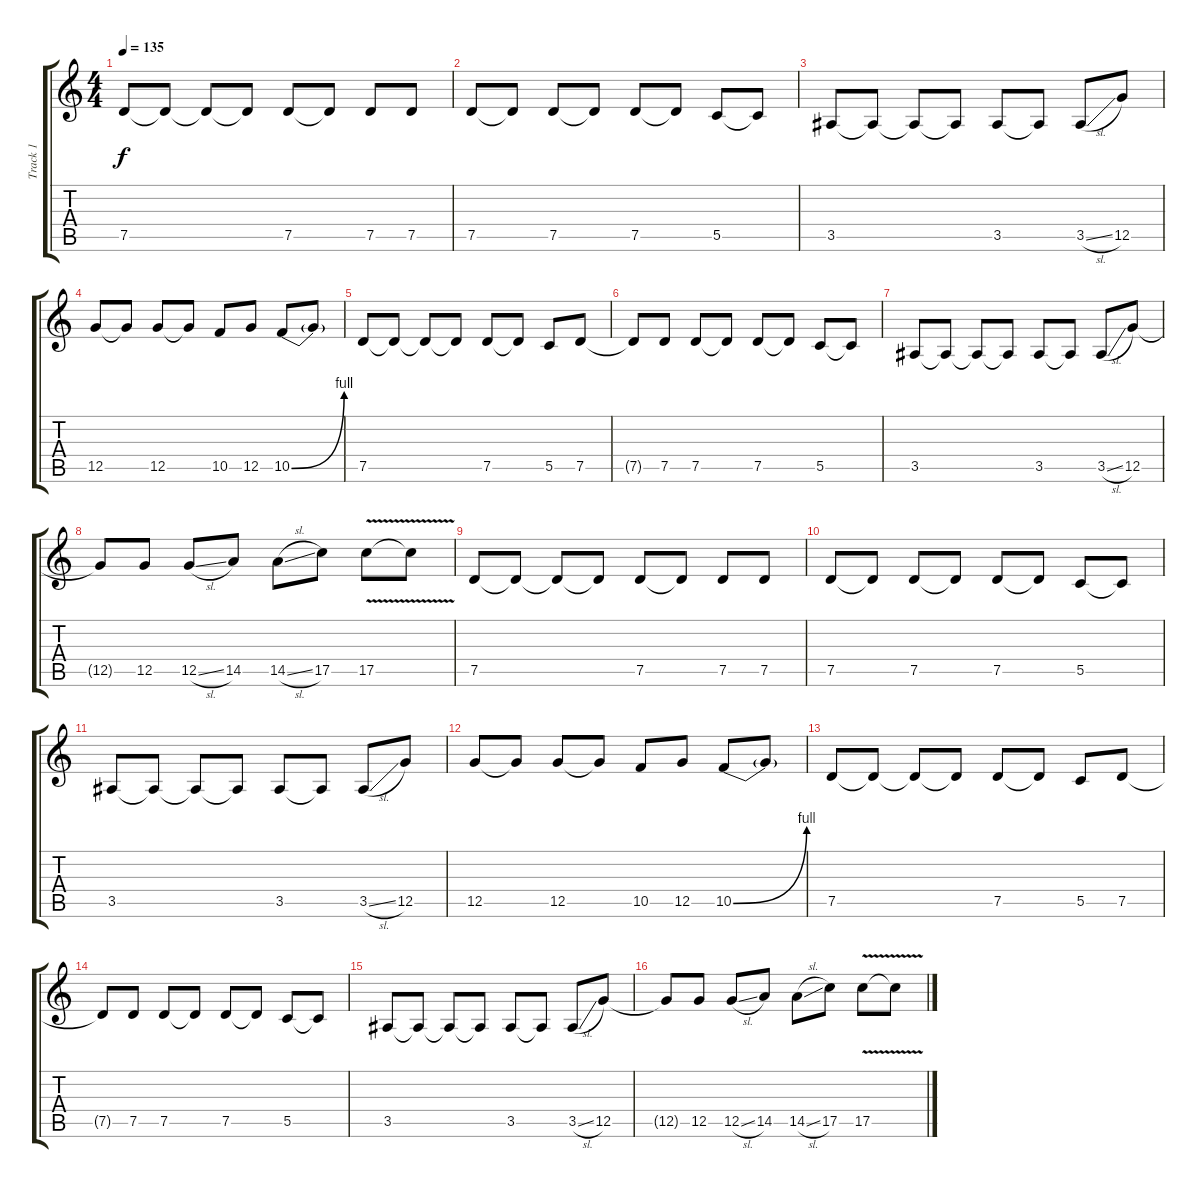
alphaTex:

\track ("Track 1" "Track 1") {instrument distortionguitar}
\staff {score tabs}
\tuning (D4 A3 F3 C3 G2 D2) {hide}
\ts (4 4)
\tempo 135
\clef g2
\ks c
7.5.8{dy f} 7.5{t}.8 7.5{t}.8 7.5{t}.8 7.5.8 7.5{t}.8 7.5.8 7.5.8 |
7.5.8 7.5{t}.8 7.5.8 7.5{t}.8 7.5.8 7.5{t}.8 5.5.8 5.5{t}.8 |
3.5.8 3.5{t}.8 3.5{t}.8 3.5{t}.8 3.5.8 3.5{t}.8 3.5{sl}.8 12.5.8 |
12.5.8 12.5{t}.8 12.5.8 12.5{t}.8 10.5.8 12.5.8 10.5{be (bend 0 0 60 4)}.8 10.5{t}.8 |
7.5.8 7.5{t}.8 7.5{t}.8 7.5{t}.8 7.5.8 7.5{t}.8 5.5.8 7.5.8 |
7.5{t}.8 7.5.8 7.5.8 7.5{t}.8 7.5.8 7.5{t}.8 5.5.8 5.5{t}.8 |
3.5.8 3.5{t}.8 3.5{t}.8 3.5{t}.8 3.5.8 3.5{t}.8 3.5{sl}.8 12.5.8 |
12.5{t}.8 12.5.8 12.5{sl}.8 14.5.8 14.5{sl}.8 17.5.8 17.5{v}.8 17.5{t}.8 |
7.5.8 7.5{t}.8 7.5{t}.8 7.5{t}.8 7.5.8 7.5{t}.8 7.5.8 7.5.8 |
7.5.8 7.5{t}.8 7.5.8 7.5{t}.8 7.5.8 7.5{t}.8 5.5.8 5.5{t}.8 |
3.5.8 3.5{t}.8 3.5{t}.8 3.5{t}.8 3.5.8 3.5{t}.8 3.5{sl}.8 12.5.8 |
12.5.8 12.5{t}.8 12.5.8 12.5{t}.8 10.5.8 12.5.8 10.5{be (bend 0 0 60 4)}.8 10.5{t}.8 |
7.5.8 7.5{t}.8 7.5{t}.8 7.5{t}.8 7.5.8 7.5{t}.8 5.5.8 7.5.8 |
7.5{t}.8 7.5.8 7.5.8 7.5{t}.8 7.5.8 7.5{t}.8 5.5.8 5.5{t}.8 |
3.5.8 3.5{t}.8 3.5{t}.8 3.5{t}.8 3.5.8 3.5{t}.8 3.5{sl}.8 12.5.8 |
12.5{t}.8 12.5.8 12.5{sl}.8 14.5.8 14.5{sl}.8 17.5.8 17.5{v}.8 17.5{t}.8
